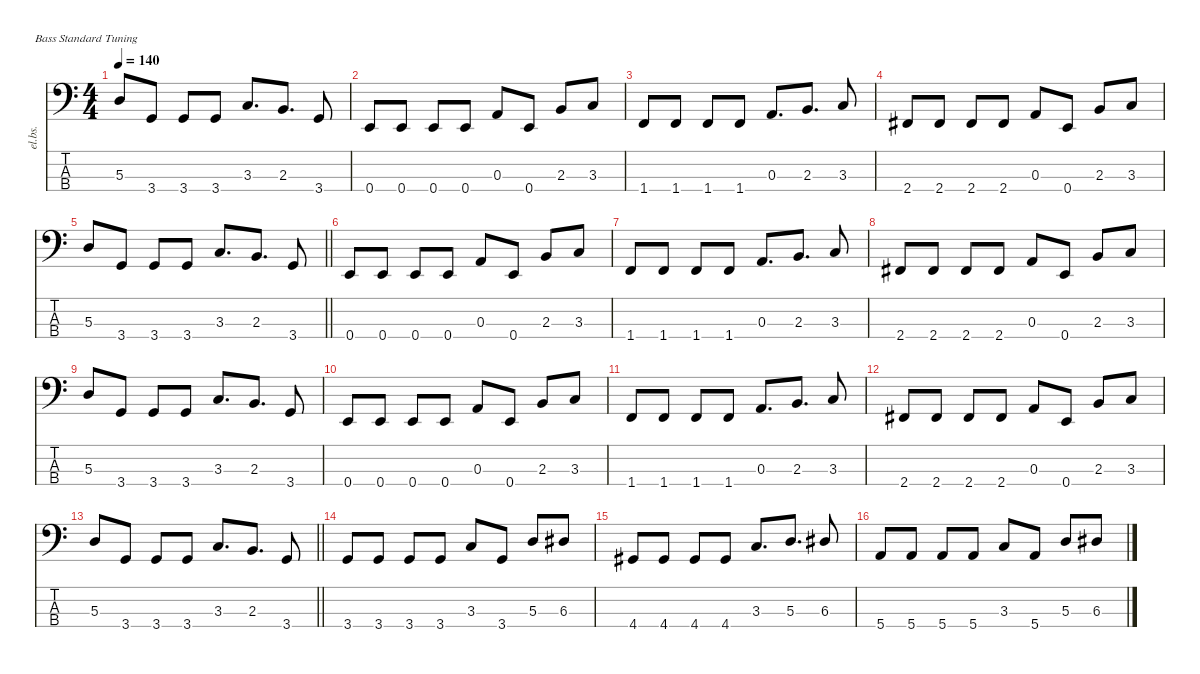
\defaultSystemsLayout 4
\hideDynamics
\bracketExtendMode nobrackets
\otherSystemsTrackNameOrientation horizontal
\track ("Bassgtr." "el.bs.") {defaultSystemsLayout 8 instrument electricbasspick}
\staff {score tabs}
\tuning (G2 D2 A1 E1)
\ts (4 4)
\tempo 140
\clef f4
\ks c
5.3.8{dy f beam Up} 3.4.8{beam Up} 3.4.8{beam Up} 3.4.8{beam Up} 3.3.8{d beam Up} 2.3.8{d beam Up} 3.4.8{beam Up} |
0.4.8{beam Up} 0.4.8{beam Up} 0.4.8{beam Up} 0.4.8{beam Up} 0.3.8{beam Up} 0.4.8{beam Up} 2.3.8{beam Up} 3.3.8{beam Up} |
1.4.8{beam Up} 1.4.8{beam Up} 1.4.8{beam Up} 1.4.8{beam Up} 0.3.8{d beam Up} 2.3.8{d beam Up} 3.3.8{beam Up} |
2.4{acc #}.8{beam Up} 2.4{acc #}.8{beam Up} 2.4{acc #}.8{beam Up} 2.4{acc #}.8{beam Up} 0.3.8{beam Up} 0.4.8{beam Up} 2.3.8{beam Up} 3.3.8{beam Up} |
\barLineRight lightlight
5.3.8{beam Up} 3.4.8{beam Up} 3.4.8{beam Up} 3.4.8{beam Up} 3.3.8{d beam Up} 2.3.8{d beam Up} 3.4.8{beam Up} |
0.4.8{beam Up} 0.4.8{beam Up} 0.4.8{beam Up} 0.4.8{beam Up} 0.3.8{beam Up} 0.4.8{beam Up} 2.3.8{beam Up} 3.3.8{beam Up} |
1.4.8{beam Up} 1.4.8{beam Up} 1.4.8{beam Up} 1.4.8{beam Up} 0.3.8{d beam Up} 2.3.8{d beam Up} 3.3.8{beam Up} |
2.4{acc #}.8{beam Up} 2.4{acc #}.8{beam Up} 2.4{acc #}.8{beam Up} 2.4{acc #}.8{beam Up} 0.3.8{beam Up} 0.4.8{beam Up} 2.3.8{beam Up} 3.3.8{beam Up} |
5.3.8{beam Up} 3.4.8{beam Up} 3.4.8{beam Up} 3.4.8{beam Up} 3.3.8{d beam Up} 2.3.8{d beam Up} 3.4.8{beam Up} |
0.4.8{beam Up} 0.4.8{beam Up} 0.4.8{beam Up} 0.4.8{beam Up} 0.3.8{beam Up} 0.4.8{beam Up} 2.3.8{beam Up} 3.3.8{beam Up} |
1.4.8{beam Up} 1.4.8{beam Up} 1.4.8{beam Up} 1.4.8{beam Up} 0.3.8{d beam Up} 2.3.8{d beam Up} 3.3.8{beam Up} |
2.4{acc #}.8{beam Up} 2.4{acc #}.8{beam Up} 2.4{acc #}.8{beam Up} 2.4{acc #}.8{beam Up} 0.3.8{beam Up} 0.4.8{beam Up} 2.3.8{beam Up} 3.3.8{beam Up} |
\barLineRight lightlight
5.3.8{beam Up} 3.4.8{beam Up} 3.4.8{beam Up} 3.4.8{beam Up} 3.3.8{d beam Up} 2.3.8{d beam Up} 3.4.8{beam Up} |
3.4.8{beam Up} 3.4.8{beam Up} 3.4.8{beam Up} 3.4.8{beam Up} 3.3.8{beam Up} 3.4.8{beam Up} 5.3.8{beam Up} 6.3{acc #}.8{beam Up} |
4.4{acc #}.8{beam Up} 4.4{acc #}.8{beam Up} 4.4{acc #}.8{beam Up} 4.4{acc #}.8{beam Up} 3.3.8{d beam Up} 5.3.8{d beam Up} 6.3{acc #}.8{beam Up} |
5.4.8{beam Up} 5.4.8{beam Up} 5.4.8{beam Up} 5.4.8{beam Up} 3.3.8{beam Up} 5.4.8{beam Up} 5.3.8{beam Up} 6.3{acc #}.8{beam Up}
